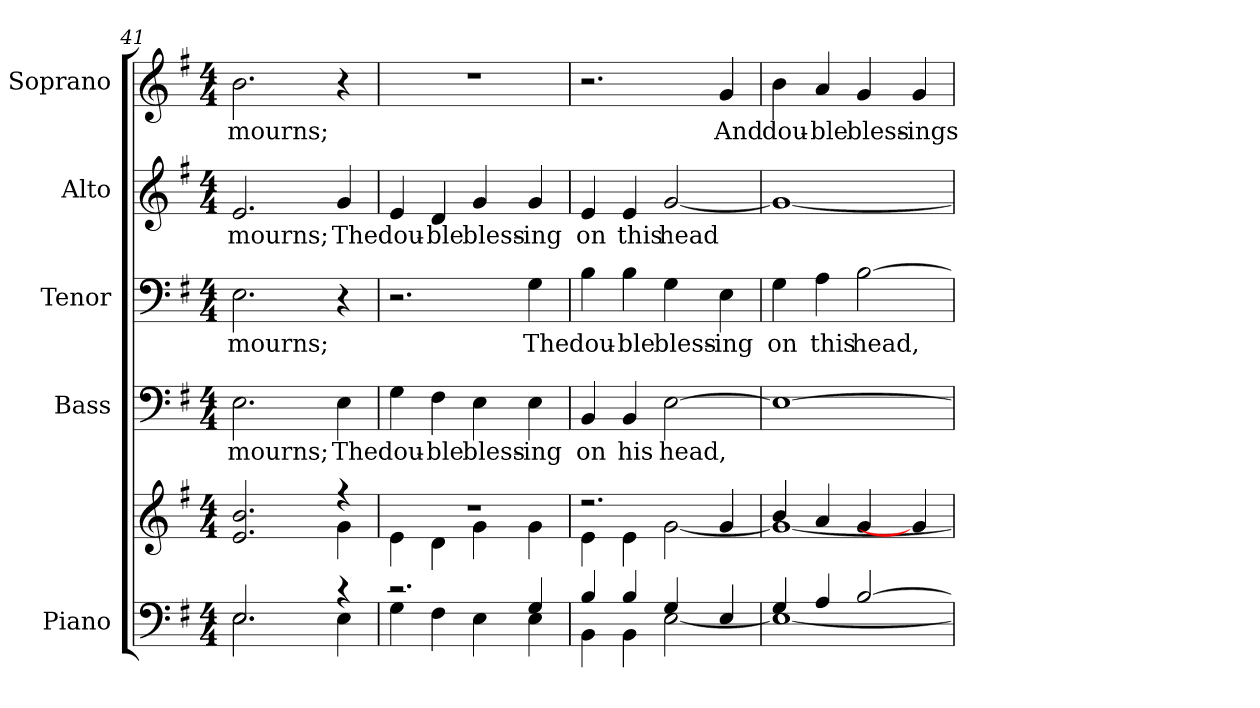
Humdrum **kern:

**kern	**kern	**kern	**text	**kern	**text	**kern	**text	**kern	**text
*part5	*part5	*part4	*part4	*part3	*part3	*part2	*part2	*part1	*part1
*staff6	*staff5	*staff4	*staff4	*staff3	*staff3	*staff2	*staff2	*staff1	*staff1
*I"Piano	*	*I"Bass	*	*I"Tenor	*	*I"Alto	*	*I"Soprano	*
*I'Pno.	*	*I'B.	*	*I'T.	*	*I'A.	*	*I'S.	*
*clefF4	*clefG2	*clefF4	*	*clefF4	*	*clefG2	*	*clefG2	*
*k[f#]	*k[f#]	*k[f#]	*	*k[f#]	*	*k[f#]	*	*k[f#]	*
*G:	*G:	*G:	*	*G:	*	*G:	*	*G:	*
*M4/4	*M4/4	*M4/4	*	*M4/4	*	*M4/4	*	*M4/4	*
=41	=41	=41	=41	=41	=41	=41	=41	=41	=41
*^	*^	*	*	*	*	*	*	*	*
!	!	!	!	!	!LO:LY:b:color=#000000	!	!	!	!	!	!
!	!	!	!	!	!	!	!LO:LY:b:color=#000000	!	!	!	!
!	!	!	!	!	!	!	!	!	!LO:LY:b:color=#000000	!	!
!	!	!	!	!	!	!	!	!	!	!	!LO:LY:b:color=#000000
2.Ei/	2.Ei\	2.ei/ 2.bi	2ryy	2.Ei\	mourns;	2.Ei\	mourns;	2.ei/	mourns;	2.bi\	mourns;
.	.	.	4ryy	.	.	.	.	.	.	.	.
!	!	!	!	!	!LO:LY:b:color=#000000	!	!	!	!	!	!
!	!	!	!	!	!	!	!	!	!LO:LY:b:color=#000000	!	!
4r	4Ei\	4r	4gi\	4Ei\	The	4r	.	4gi/	The	4r	.
!!LO:PB:g=z
=42	=42	=42	=42	=42	=42	=42	=42	=42	=42	=42	=42
!	!	!	!	!	!LO:LY:b:color=#000000	!	!	!	!	!	!
!	!	!	!	!	!	!	!	!	!LO:LY:b:color=#000000	!	!
2.r	4Gi\	1r	4ei\	4Gi\	dou-	2.r	.	4ei/	dou-	1r	.
!	!	!	!	!	!LO:LY:b:color=#000000	!	!	!	!	!	!
!	!	!	!	!	!	!	!	!	!LO:LY:b:color=#000000	!	!
.	4F#i\	.	4di\	4F#i\	-ble	.	.	4di/	-ble	.	.
!	!	!	!	!	!LO:LY:b:color=#000000	!	!	!	!	!	!
!	!	!	!	!	!	!	!	!	!LO:LY:b:color=#000000	!	!
.	4Ei\	.	4gi\	4Ei\	bless-	.	.	4gi/	bless-	.	.
!	!	!	!	!	!LO:LY:b:color=#000000	!	!	!	!	!	!
!	!	!	!	!	!	!	!LO:LY:b:color=#000000	!	!	!	!
!	!	!	!	!	!	!	!	!	!LO:LY:b:color=#000000	!	!
4Gi/	4Ei\	.	4gi\	4Ei\	-ing	4Gi\	The	4gi/	-ing	.	.
=43	=43	=43	=43	=43	=43	=43	=43	=43	=43	=43	=43
!	!	!	!	!	!LO:LY:b:color=#000000	!	!	!	!	!	!
!	!	!	!	!	!	!	!LO:LY:b:color=#000000	!	!	!	!
!	!	!	!	!	!	!	!	!	!LO:LY:b:color=#000000	!	!
4Bi/	4BBi\	2.r	4ei\	4BBi/	on	4Bi\	dou-	4ei/	on	2.r	.
!	!	!	!	!	!LO:LY:b:color=#000000	!	!	!	!	!	!
!	!	!	!	!	!	!	!LO:LY:b:color=#000000	!	!	!	!
!	!	!	!	!	!	!	!	!	!LO:LY:b:color=#000000	!	!
4Bi/	4BBi\	.	4ei\	4BBi/	his	4Bi\	-ble	4ei/	this	.	.
!	!	!	!	!	!LO:LY:b:color=#000000	!	!	!	!	!	!
!	!	!	!	!	!	!	!LO:LY:b:color=#000000	!	!	!	!
!	!	!	!	!	!	!	!	!	!LO:LY:b:color=#000000	!	!
4Gi/	[<2Ei\	.	[<2gi\	[>2Ei\	head,	4Gi\	bless-	[<2gi/	head	.	.
!	!	!	!	!	!	!	!LO:LY:b:color=#000000	!	!	!	!
!	!	!	!	!	!	!	!	!	!	!	!LO:LY:b:color=#000000
4Ei/	.	4gi/	.	.	.	4Ei\	-ing	.	.	4gi/	And
=44	=44	=44	=44	=44	=44	=44	=44	=44	=44	=44	=44
!	!	!	!	!	!	!	!LO:LY:b:color=#000000	!	!	!	!
!	!	!	!	!	!	!	!	!	!	!	!LO:LY:b:color=#000000
4Gi/	1Ei_<	4bi/	1gi_<	1Ei_>	.	4Gi\	on	1gi_<	.	4bi\	dou-
!	!	!	!	!	!	!	!LO:LY:b:color=#000000	!	!	!	!
!	!	!	!	!	!	!	!	!	!	!	!LO:LY:b:color=#000000
4Ai/	.	4ai/	.	.	.	4Ai\	this	.	.	4ai/	-ble
!	!	!	!	!	!	!	!LO:LY:b:color=#000000	!	!	!	!
!	!	!	!	!	!	!	!	!	!	!	!LO:LY:b:color=#000000
[>2Bi/	.	4gi/	.	.	.	[>2Bi\	head,	.	.	4gi/	bless-
!	!	!	!	!	!	!	!	!	!	!	!LO:LY:b:color=#000000
.	.	4gi/]	.	.	.	.	.	.	.	4gi/	-ings
*v	*v	*	*	*	*	*	*	*	*	*	*
*	*v	*v	*	*	*	*	*	*	*	*
=	=	=	=	=	=	=	=	=	=
*-	*-	*-	*-	*-	*-	*-	*-	*-	*-
